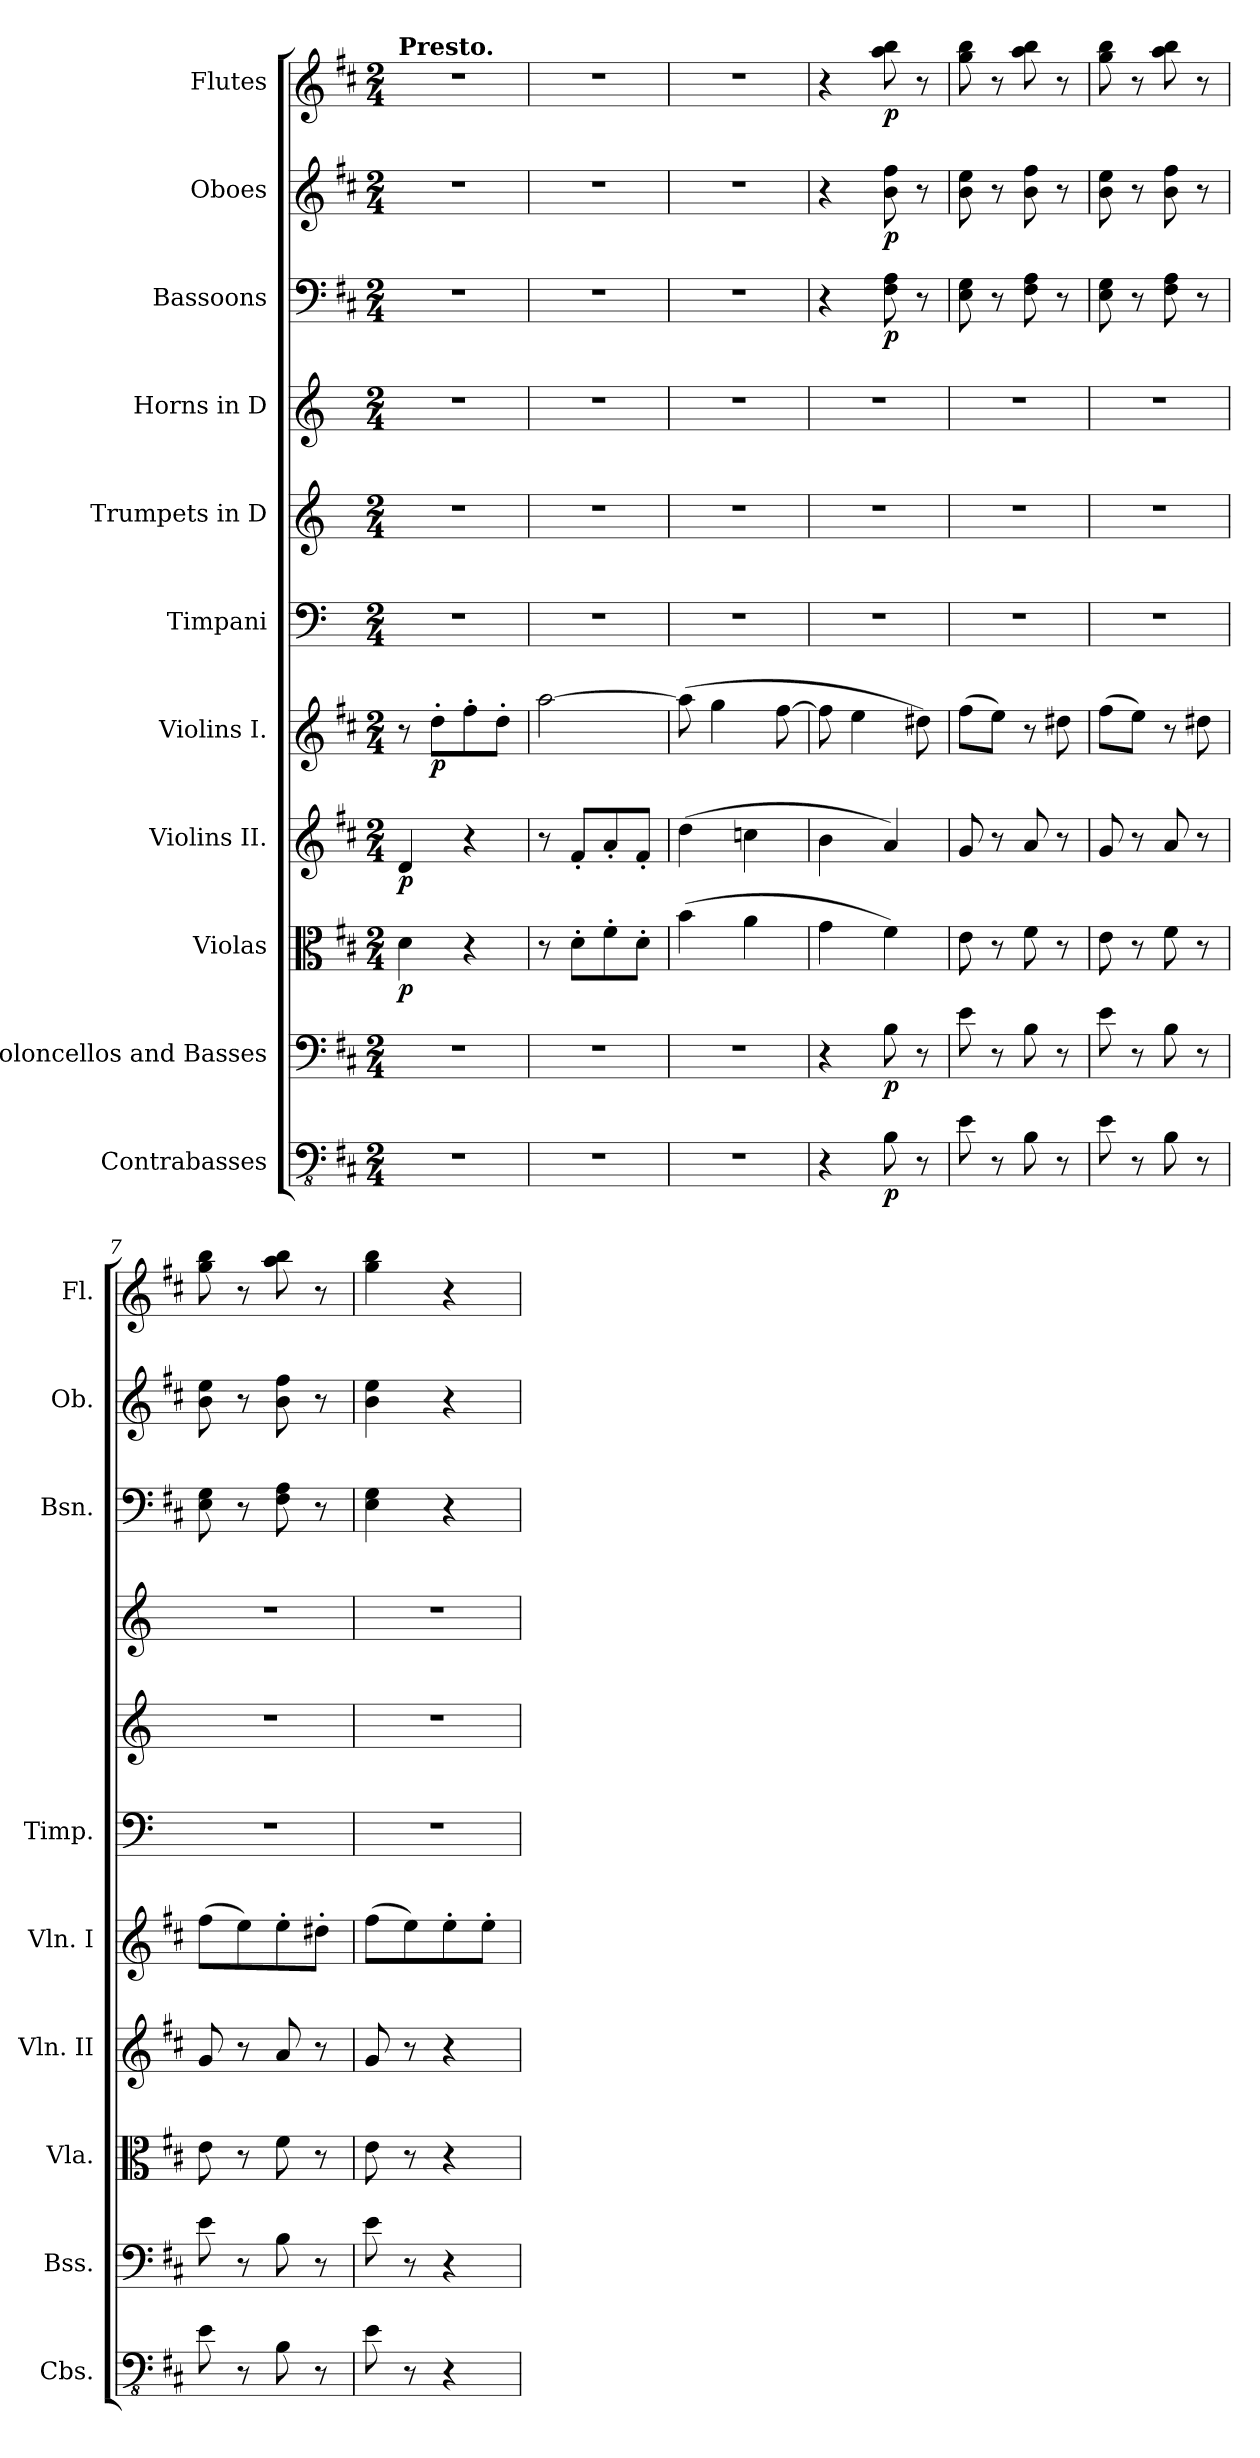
**kern	**dynam	**kern	**dynam	**kern	**dynam	**kern	**dynam	**kern	**dynam	**kern	**kern	**kern	**kern	**dynam	**kern	**dynam	**kern	**dynam
*part11	*part11	*part10	*part10	*part9	*part9	*part8	*part8	*part7	*part7	*part6	*part5	*part4	*part3	*part3	*part2	*part2	*part1	*part1
*staff11	*staff11	*staff10	*staff10	*staff9	*staff9	*staff8	*staff8	*staff7	*staff7	*staff6	*staff5	*staff4	*staff3	*staff3	*staff2	*staff2	*staff1	*staff1
*I"Contrabasses	*	*I"Violoncellos and Basses	*	*I"Violas	*	*I"Violins II.	*	*I"Violins I.	*	*I"Timpani	*I"Trumpets in D	*I"Horns in D	*I"Bassoons	*	*I"Oboes	*	*I"Flutes	*
*I'Cbs.	*	*I'Bss.	*	*I'Vla.	*	*I'Vln. II	*	*I'Vln. I	*	*I'Timp.	*	*	*I'Bsn.	*	*I'Ob.	*	*I'Fl.	*
*clefFv4	*	*clefF4	*	*clefC3	*	*clefG2	*	*clefG2	*	*clefF4	*clefG2	*clefG2	*clefF4	*	*clefG2	*	*clefG2	*
*	*	*	*	*	*	*	*	*	*	*	*ITrd-1c-2	*ITrd6c10	*	*	*	*	*	*
*k[f#c#]	*	*k[f#c#]	*	*k[f#c#]	*	*k[f#c#]	*	*k[f#c#]	*	*k[]	*k[f#c#]	*k[f#c#]	*k[f#c#]	*	*k[f#c#]	*	*k[f#c#]	*
*M2/4	*	*M2/4	*	*M2/4	*	*M2/4	*	*M2/4	*	*M2/4	*M2/4	*M2/4	*M2/4	*	*M2/4	*	*M2/4	*
*MM164	*	*MM164	*	*MM164	*	*MM164	*	*MM164	*	*MM164	*MM164	*MM164	*MM164	*	*MM164	*	*MM164	*
=1	=1	=1	=1	=1	=1	=1	=1	=1	=1	=1	=1	=1	=1	=1	=1	=1	=1	=1
!	!	!	!	!	!	!	!	!	!	!	!	!	!	!	!	!	!LO:TX:B:t=Presto.	!
!	!	!	!	!	!LO:DY:b	!	!LO:DY:b	!	!	!	!	!	!	!	!	!	!	!
2r	.	2r	.	4d\	p	4d/	p	8r	.	2r	2r	2r	2r	.	2r	.	2r	.
!	!	!	!	!	!	!	!	!	!LO:DY:b	!	!	!	!	!	!	!	!	!
.	.	.	.	.	.	.	.	8dd'\L	p	.	.	.	.	.	.	.	.	.
.	.	.	.	4r	.	4r	.	8ff#'\	.	.	.	.	.	.	.	.	.	.
.	.	.	.	.	.	.	.	8dd'\J	.	.	.	.	.	.	.	.	.	.
=2	=2	=2	=2	=2	=2	=2	=2	=2	=2	=2	=2	=2	=2	=2	=2	=2	=2	=2
2r	.	2r	.	8r	.	8r	.	[2aa\	.	2r	2r	2r	2r	.	2r	.	2r	.
.	.	.	.	8d'\L	.	8f#'/L	.	.	.	.	.	.	.	.	.	.	.	.
.	.	.	.	8f#'\	.	8a'/	.	.	.	.	.	.	.	.	.	.	.	.
.	.	.	.	8d'\J	.	8f#'/J	.	.	.	.	.	.	.	.	.	.	.	.
=3	=3	=3	=3	=3	=3	=3	=3	=3	=3	=3	=3	=3	=3	=3	=3	=3	=3	=3
2r	.	2r	.	(>4b\	.	(>4dd\	.	(>8aa\]	.	2r	2r	2r	2r	.	2r	.	2r	.
.	.	.	.	.	.	.	.	4gg\	.	.	.	.	.	.	.	.	.	.
.	.	.	.	4a\	.	4ccn\	.	.	.	.	.	.	.	.	.	.	.	.
.	.	.	.	.	.	.	.	[8ff#\	.	.	.	.	.	.	.	.	.	.
=4	=4	=4	=4	=4	=4	=4	=4	=4	=4	=4	=4	=4	=4	=4	=4	=4	=4	=4
4r	.	4r	.	4g\	.	4b\	.	8ff#\]	.	2r	2r	2r	4r	.	4r	.	4r	.
.	.	.	.	.	.	.	.	4ee\	.	.	.	.	.	.	.	.	.	.
!	!LO:DY:b	!	!LO:DY:b	!	!	!	!	!	!	!	!	!	!	!LO:DY:b	!	!LO:DY:b	!	!LO:DY:b
8BB\	p	8B\	p	4f#\)	.	4a/)	.	.	.	.	.	.	8F#\ 8A\	p	8b\ 8ff#\	p	8aa\ 8bb\	p
8r	.	8r	.	.	.	.	.	8dd#X\)	.	.	.	.	8r	.	8r	.	8r	.
=5	=5	=5	=5	=5	=5	=5	=5	=5	=5	=5	=5	=5	=5	=5	=5	=5	=5	=5
8E\	.	8e\	.	8e\	.	8g/	.	(>8ff#\L	.	2r	2r	2r	8E\ 8G\	.	8b\ 8ee\	.	8gg\ 8bb\	.
8r	.	8r	.	8r	.	8r	.	8ee\J)	.	.	.	.	8r	.	8r	.	8r	.
8BB\	.	8B\	.	8f#\	.	8a/	.	8r	.	.	.	.	8F#\ 8A\	.	8b\ 8ff#\	.	8aa\ 8bb\	.
8r	.	8r	.	8r	.	8r	.	8dd#X\	.	.	.	.	8r	.	8r	.	8r	.
=6	=6	=6	=6	=6	=6	=6	=6	=6	=6	=6	=6	=6	=6	=6	=6	=6	=6	=6
8E\	.	8e\	.	8e\	.	8g/	.	(>8ff#\L	.	2r	2r	2r	8E\ 8G\	.	8b\ 8ee\	.	8gg\ 8bb\	.
8r	.	8r	.	8r	.	8r	.	8ee\J)	.	.	.	.	8r	.	8r	.	8r	.
8BB\	.	8B\	.	8f#\	.	8a/	.	8r	.	.	.	.	8F#\ 8A\	.	8b\ 8ff#\	.	8aa\ 8bb\	.
8r	.	8r	.	8r	.	8r	.	8dd#X\	.	.	.	.	8r	.	8r	.	8r	.
=7	=7	=7	=7	=7	=7	=7	=7	=7	=7	=7	=7	=7	=7	=7	=7	=7	=7	=7
8E\	.	8e\	.	8e\	.	8g/	.	(>8ff#\L	.	2r	2r	2r	8E\ 8G\	.	8b\ 8ee\	.	8gg\ 8bb\	.
8r	.	8r	.	8r	.	8r	.	8ee\)	.	.	.	.	8r	.	8r	.	8r	.
8BB\	.	8B\	.	8f#\	.	8a/	.	8ee'\	.	.	.	.	8F#\ 8A\	.	8b\ 8ff#\	.	8aa\ 8bb\	.
8r	.	8r	.	8r	.	8r	.	8dd#X'\J	.	.	.	.	8r	.	8r	.	8r	.
=8	=8	=8	=8	=8	=8	=8	=8	=8	=8	=8	=8	=8	=8	=8	=8	=8	=8	=8
8E\	.	8e\	.	8e\	.	8g/	.	(>8ff#\L	.	2r	2r	2r	4E\ 4G\	.	4b\ 4ee\	.	4gg\ 4bb\	.
8r	.	8r	.	8r	.	8r	.	8ee\)	.	.	.	.	.	.	.	.	.	.
4r	.	4r	.	4r	.	4r	.	8ee'\	.	.	.	.	4r	.	4r	.	4r	.
.	.	.	.	.	.	.	.	8ee'\J	.	.	.	.	.	.	.	.	.	.
=	=	=	=	=	=	=	=	=	=	=	=	=	=	=	=	=	=	=
*-	*-	*-	*-	*-	*-	*-	*-	*-	*-	*-	*-	*-	*-	*-	*-	*-	*-	*-
